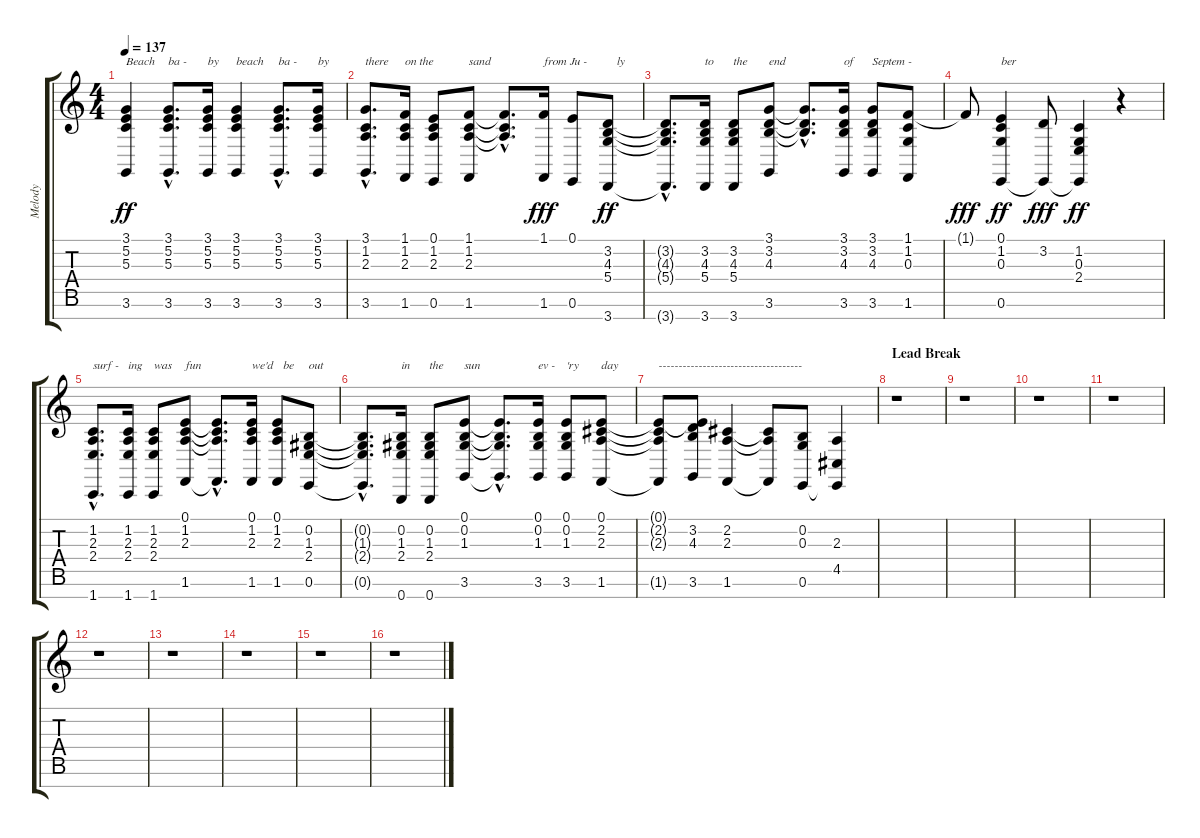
\track ("Melody" "Melody") {instrument baritonesax}
\staff {score tabs}
\tuning (E4 B3 G3 D3 A2 E2 B1) {hide}
\ts (4 4)
\tempo 137
\clef g2
\ks c
(3.1 5.2 5.3 3.6).4{txt "Beach" dy ff} (3.1{hac} 5.2{hac} 5.3{hac} 3.6{hac}).8{d txt "ba -"} (3.1 5.2 5.3 3.6).16{txt "by"} (3.1 5.2 5.3 3.6).4{txt "beach"} (3.1{hac} 5.2{hac} 5.3{hac} 3.6{hac}).8{d txt "ba -"} (3.1 5.2 5.3 3.6).16{txt "by"} |
(3.1{hac} 1.2{hac} 2.3{hac} 3.6{hac}).8{d txt "there"} (1.1 1.2 2.3 1.6).16{txt "on the"} (0.1 1.2 2.3 0.6).8 (1.1 1.2 2.3 1.6).8{txt "sand"} (1.1{hac t} 1.2{hac t} 2.3{hac t}).8{d txt " "} (1.1 1.6).16{txt "from Ju -" dy fff} (0.1 0.6).8{txt " "} (3.2 4.3 5.4 3.7).8{txt "   ly" dy ff} |
(3.2{hac t} 4.3{hac t} 5.4{hac t} 3.7{hac t}).8{d} (3.2 4.3 5.4 3.7).16{txt "to"} (3.2 4.3 5.4 3.7).8{txt "the"} (3.1 3.2 4.3 3.6).8{txt "end"} (3.1{hac t} 3.2{hac t} 4.3{hac t}).8{d} (3.1 3.2 4.3 3.6).16{txt "of"} (3.1 3.2 4.3 3.6).8{txt "Septem -"} (1.1 1.2 0.3 1.6).8{txt " "} |
1.1{t}.8{dy fff} (0.1 1.2 0.3 0.6).4{txt "ber" dy ff} (3.2 0.6{t}).8{dy fff} (1.2 0.3 2.4 0.6{t}).4{dy ff} r.4 |
(1.2{hac} 2.3{hac} 2.4{hac} 1.7{hac}).8{d txt "surf -"} (1.2 2.3 2.4 1.7).16{txt "ing"} (1.2 2.3 2.4 1.7).8{txt "was"} (0.1 1.2 2.3 1.6).8{txt "fun"} (0.1{hac t} 1.2{hac t} 2.3{hac t} 1.6{hac t}).8{d} (0.1 1.2 2.3 1.6).16{txt "we'd"} (0.1 1.2 2.3 1.6).8{txt "  be"} (0.2 1.3 2.4 0.6).8{txt "out"} |
(0.2{hac t} 1.3{hac t} 2.4{hac t} 0.6{hac t}).8{d} (0.2 1.3 2.4 0.7).16{txt "in"} (0.2 1.3 2.4 0.7).8{txt "the"} (0.1 0.2 1.3 3.6).8{txt "sun"} (0.1{hac t} 0.2{hac t} 1.3{hac t} 3.6{hac t}).8{d} (0.1 0.2 1.3 3.6).16{txt "ev -"} (0.1 0.2 1.3 3.6).8{txt "'ry"} (0.1 2.2 2.3 1.6).8{txt "day"} |
(0.1{t} 2.2{t} 2.3{t} 1.6{t}).8{txt "------------------------------------"} (0.1{t} 3.2 4.3 3.6).8 (2.2 2.3 1.6).4 (2.2{t} 2.3{t} 1.6{t}).8 (0.2 0.3 0.6).8 (2.3 4.5 0.6{t}).4 |
\section ("" "Lead Break")
r.1 |
r.1 |
r.1 |
r.1 |
r.1 |
r.1 |
r.1 |
r.1 |
r.1
